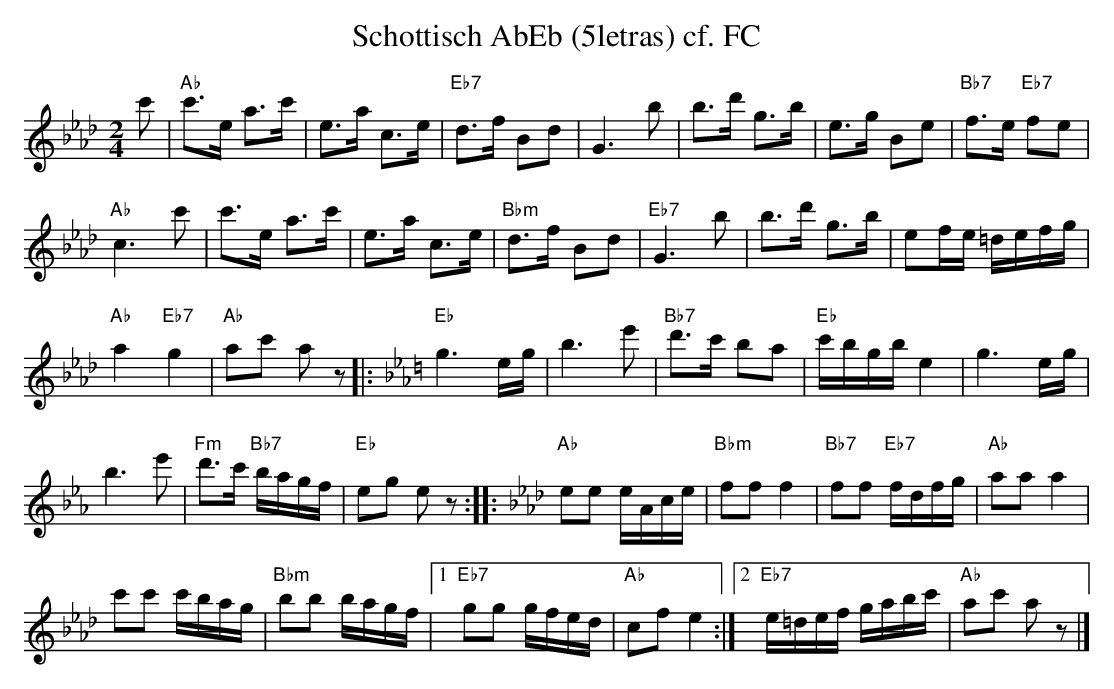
X:1
T:Schottisch AbEb (5letras) cf. FC
M:2/4
L:1/8
K:Abmaj%%MIDI gchordon
c'| "Ab"c'>e a>c' | e>a c>e | "Eb7"d>f Bd | G3b | b>d' g>b | e>g Be | "Bb7"f>e "Eb7"fe |
"Ab"c3c' | c'>e a>c' | e>a c>e | "Bbm"d>f Bd | "Eb7"G3b | b>d' g>b | ef/2e/2 =d/2e/2f/2g/2 |
"Ab"a2"Eb7"g2 | "Ab"ac' az |: [K:Ebmaj] "Eb"g3 e/2g/2 | b3e' | "Bb7"d'>c' ba | "Eb"c'/2b/2g/2b/2 e2 | g3e/2g/2 |
b3e' | "Fm"d'>c' "Bb7"b/2a/2g/2f/2 | "Eb"eg ez :: [K:Abmaj] "Ab"ee e/2A/2c/2e/2 | "Bbm"fff2 | "Bb7"ff "Eb7"f/2d/2f/2g/2 | "Ab"aaa2 |
c'c' c'/2b/2a/2g/2 | "Bbm"bb b/2a/2g/2f/2 |1 "Eb7"gg g/2f/2e/2d/2 | "Ab"cfe2 :|2 "Eb7"e/2=d/2e/2f/2 g/2a/2b/2c'/2 | "Ab"ac' az |]
